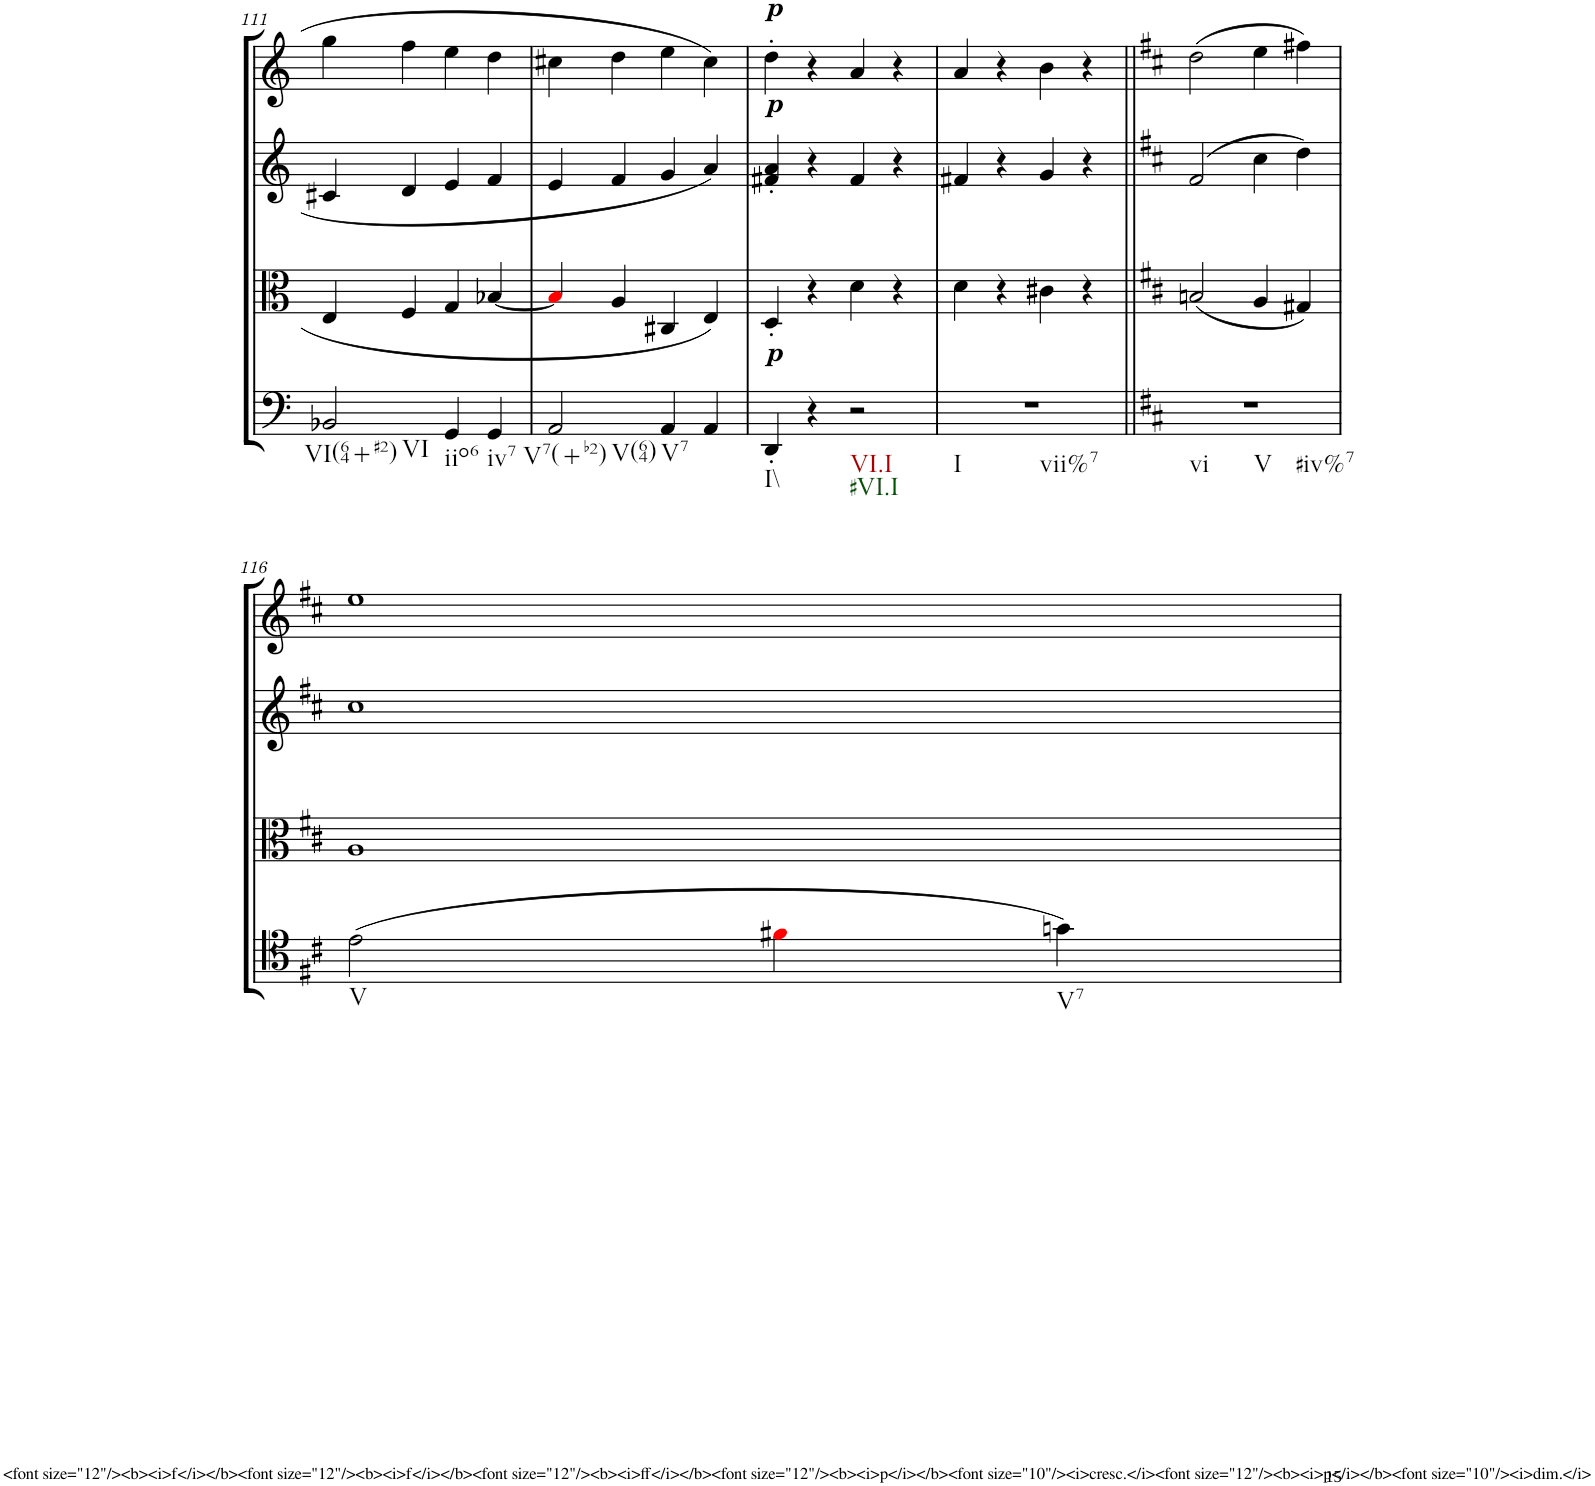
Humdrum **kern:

**kern	**kern	**kern	**kern
*part4	*part3	*part2	*part1
*staff4	*staff3	*staff2	*staff1
*I"Cello	*I"Viola	*I"2nd Violin	*I"1st Violin
*	*I'Vla	*I'Vln	*I'Vln
!!LO:PB:g=z
*clefF4	*clefC3	*clefG2	*clefG2
*k[]	*k[]	*k[]	*k[]
*C:	*C:	*C:	*C:
*M4/4	*M4/4	*M4/4	*M4/4
*met(c)	*met(c)	*met(c)	*met(c)
=111	=111	=111	=111
!LO:TX:b:t=VI(64+#2)	!	!	!
!LO:TX:b:t=VI	!	!	!
2BB-X/	4E/	4c#X/	4gg\
.	4F/	4d/	4ff\
!LO:TX:b:t=iio6	!	!	!
4GG/	4G/	4e/	4ee\
!LO:TX:b:t=iv7	!	!	!
4GG/	[4B-X/	4f/	4dd\
=112	=112	=112	=112
!LO:TX:b:t=V7(+b2)	!	!	!
!LO:TX:b:t=V(64)	!	!	!
2AA/	4B-i/]	4e/	4cc#X\
.	4A/	4f/	4dd\
!LO:TX:b:t=V7	!	!	!
4AA/	4C#X/	4g/	4ee\
4AA/	4E/	4a/	4cc#\
=113	=113	=113	=113
!	!	!	!LO:TX:a:Bi:t=p
!	!	!LO:TX:a:Bi:t=p	!
!LO:TX:a:Bi:t=p	!	!	!
!LO:TX:b:t=I\\	!	!	!
4DD'/	4D'/	4f#X/' 4a/'	4dd'\
4r	4r	4r	4r
!LO:TX:b:t=VI.I	!	!	!
!LO:TX:b:t=#VI.I	!	!	!
2r	4d\	4f#/	4a/
.	4r	4r	4r
=114	=114	=114	=114
!LO:TX:b:t=I	!	!	!
!LO:TX:b:t=vii%7	!	!	!
1r	4d\	4f#X/	4a/
.	4r	4r	4r
.	4c#X\	4g/	4b\
.	4r	4r	4r
=115||	=115||	=115||	=115||
*k[f#c#]	*k[f#c#]	*k[f#c#]	*k[f#c#]
*D:	*D:	*D:	*D:
!LO:TX:b:t=vi	!	!	!
!LO:TX:b:t=V	!	!	!
!LO:TX:b:t=#iv%7	!	!	!
1r	(2Bn/	(2f#/	(2dd\
.	4A/	4cc#\	4ee\
.	4G#X/)	4dd\)	4ff#X\)
!!LO:LB:g=z
=116	=116	=116	=116
!LO:TX:b:t=V	!	!	!
(2e\	1A	1cc#	1ee
4f#Xi\	.	.	.
!LO:TX:b:t=V7	!	!	!
4gn\)	.	.	.
=	=	=	=
*-	*-	*-	*-
